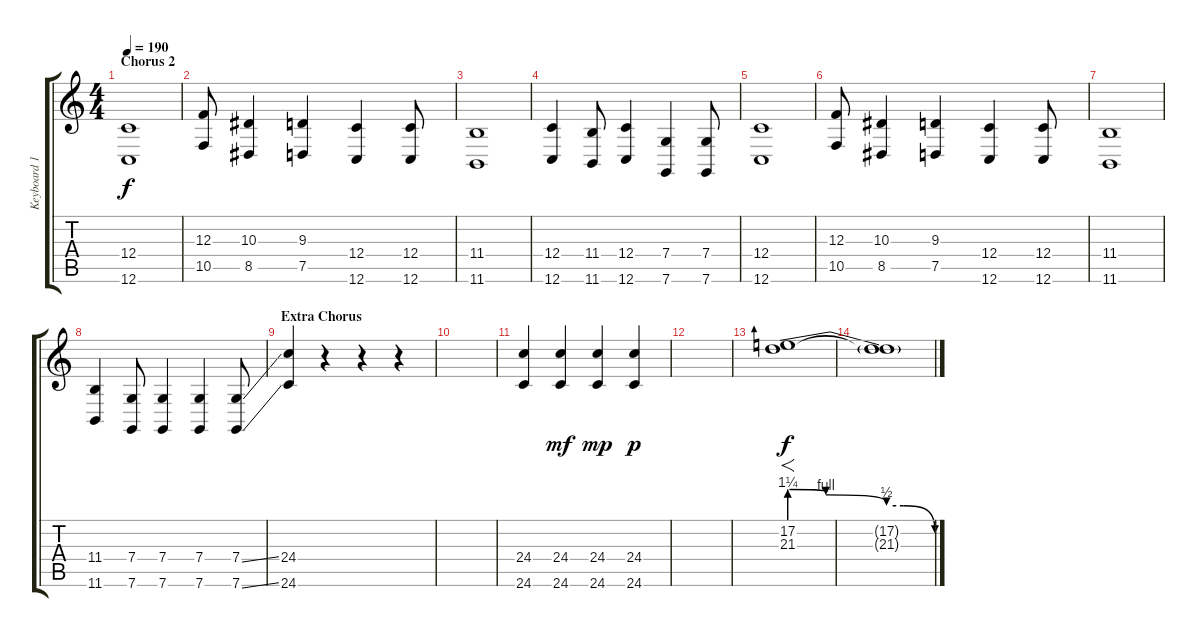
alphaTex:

\track ("Keyboard 1" "Keyboard 1") {instrument pad4choir}
\staff {score tabs}
\tuning (D4 A3 F3 C3 G2 C2) {hide}
\ts (4 4)
\section ("" "Chorus 2")
\tempo 190
\clef g2
\ks c
(12.4 12.6).1{dy f instrument pad4choir} |
(12.3 10.5).8 (10.3 8.5).4 (9.3 7.5).4 (12.4 12.6).4 (12.4 12.6).8 |
(11.4 11.6).1 |
(12.4 12.6).4 (11.4 11.6).8 (12.4 12.6).4 (7.4 7.6).4 (7.4 7.6).8 |
(12.4 12.6).1 |
(12.3 10.5).8 (10.3 8.5).4 (9.3 7.5).4 (12.4 12.6).4 (12.4 12.6).8 |
(11.4 11.6).1 |
(11.4 11.6).4 (7.4 7.6).8 (7.4 7.6).4 (7.4 7.6).4 (7.4{ss} 7.6{ss}).8 |
\section ("" "Extra Chorus")
(24.4 24.6).4 r.4 r.4 r.4 |
|
(24.4 24.6).4 (24.4 24.6).4{dy mf} (24.4 24.6).4{dy mp} (24.4 24.6).4{dy p} |
|
(17.2{be (custom 0 5 15 4 40 2 47 2 60 0)} 21.3).1{f dy f} |
(17.2{t} 21.3{t}).1
